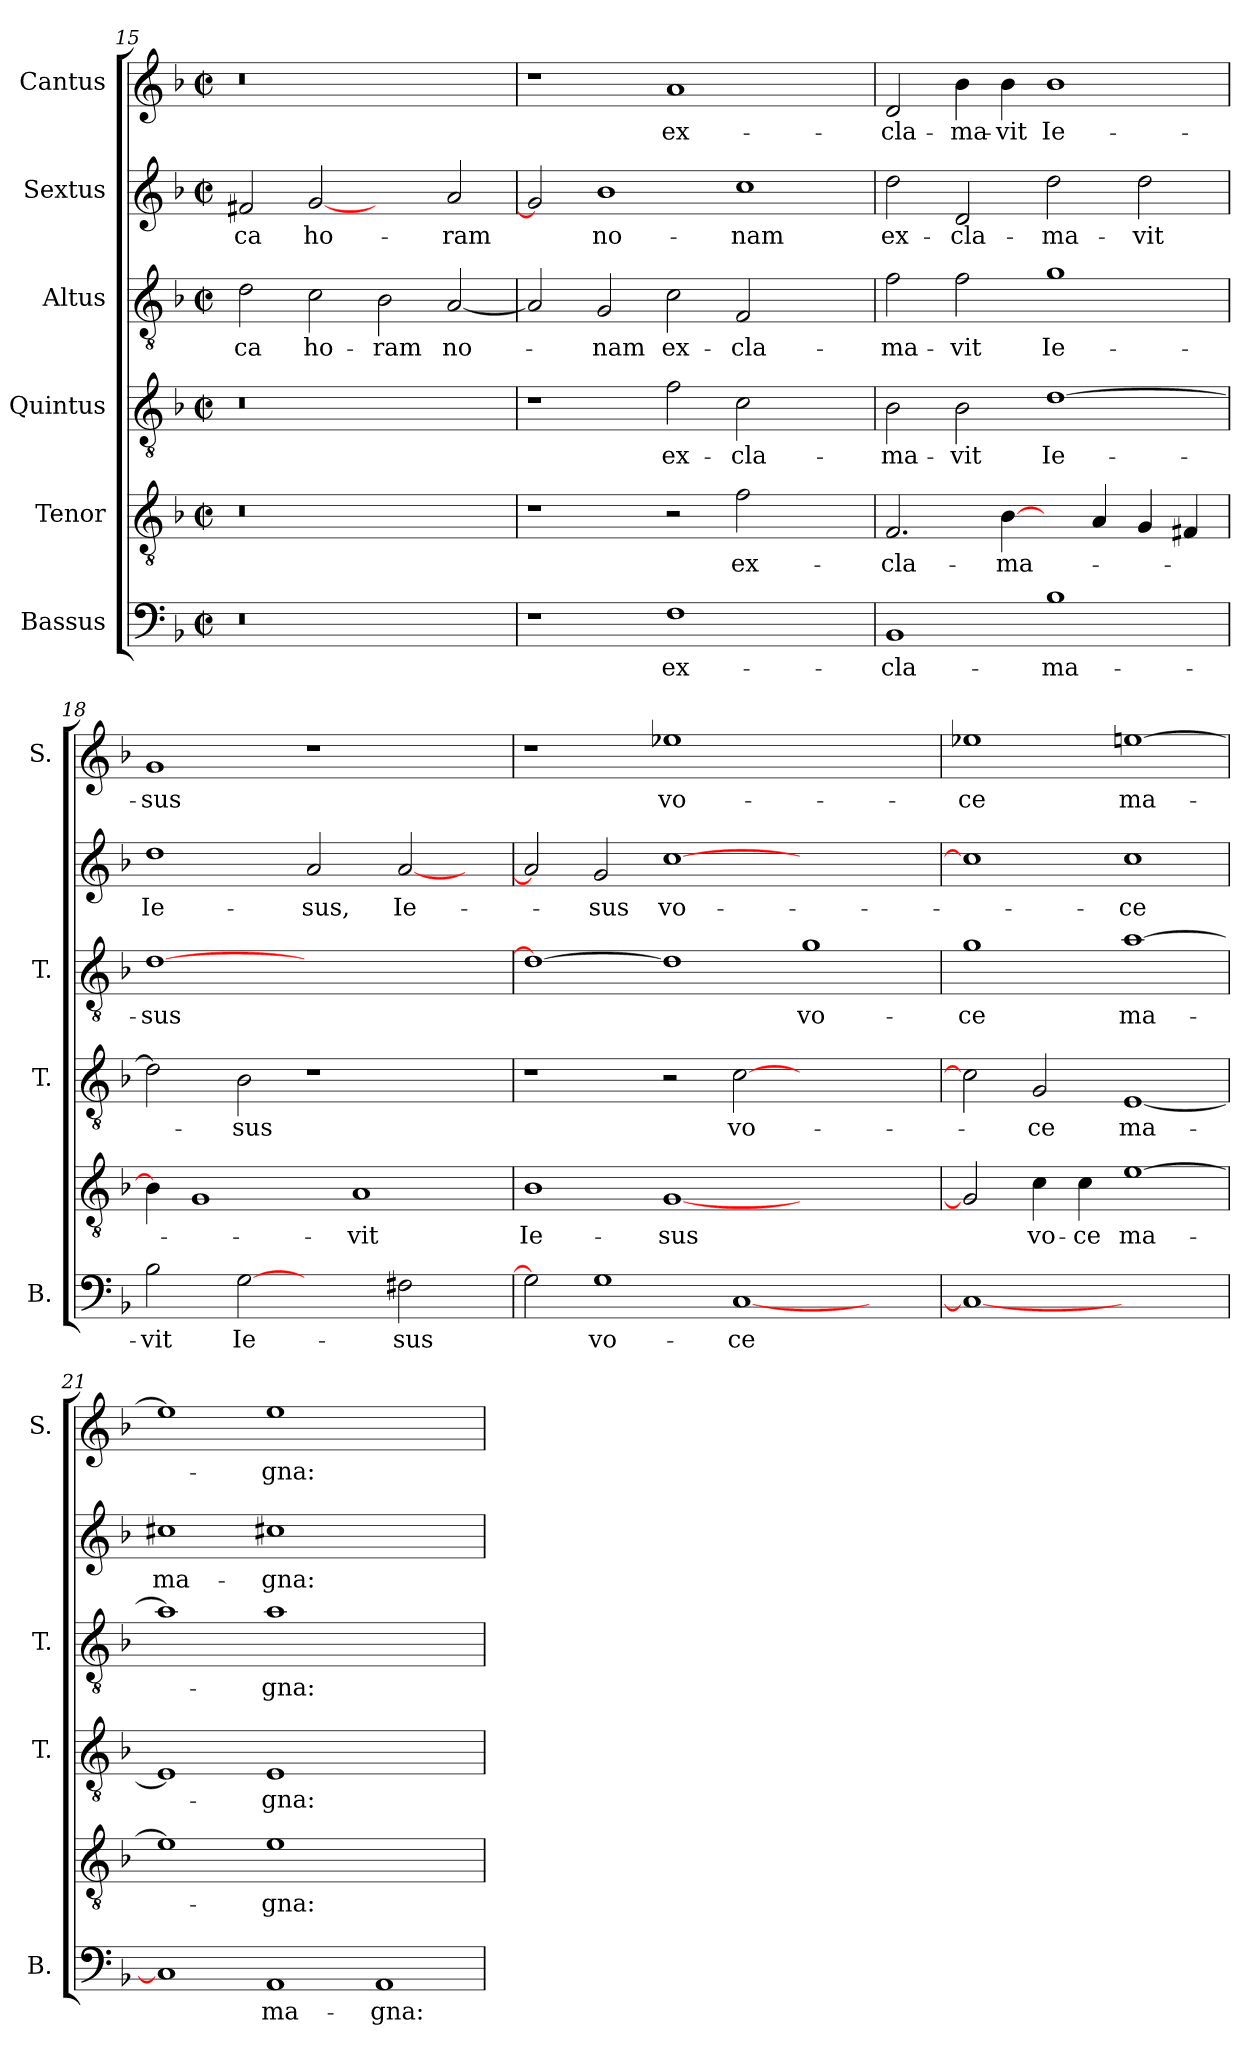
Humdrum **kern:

**kern	**text	**kern	**text	**kern	**text	**kern	**text	**kern	**text	**kern	**text
*part6	*part6	*part5	*part5	*part4	*part4	*part3	*part3	*part2	*part2	*part1	*part1
*staff6	*staff6	*staff5	*staff5	*staff4	*staff4	*staff3	*staff3	*staff2	*staff2	*staff1	*staff1
*I"Bassus	*	*I"Tenor	*	*I"Quintus	*	*I"Altus	*	*I"Sextus	*	*I"Cantus	*
*I'B.	*	*	*	*I'T.	*	*I'T.	*	*	*	*I'S.	*
*clefF4	*	*clefGv2	*	*clefGv2	*	*clefGv2	*	*clefG2	*	*clefG2	*
*k[b-]	*	*k[b-]	*	*k[b-]	*	*k[b-]	*	*k[b-]	*	*k[b-]	*
*F:	*	*F:	*	*F:	*	*F:	*	*F:	*	*F:	*
*M2/2	*	*M2/2	*	*M2/2	*	*M2/2	*	*M2/2	*	*M2/2	*
*met(c|)	*	*met(c|)	*	*met(c|)	*	*met(c|)	*	*met(c|)	*	*met(c|)	*
=15	=15	=15	=15	=15	=15	=15	=15	=15	=15	=15	=15
!LO:N:vis=0	!	!LO:N:vis=0	!	!LO:N:vis=0	!	!	!	!	!	!LO:N:vis=0	!
1r	.	1r	.	1r	.	2d\	-ca	2f#X/	-ca	1r	.
.	.	.	.	.	.	2c\	ho-	[2g/	ho-	.	.
1ryy	.	1ryy	.	1ryy	.	2B-\	-ram	2ryy	.	1ryy	.
.	.	.	.	.	.	[2A/	no-	2a/	-ram	.	.
=16	=16	=16	=16	=16	=16	=16	=16	=16	=16	=16	=16
1r	.	1r	.	1r	.	2A/]	.	2g/]	.	1r	.
.	.	.	.	.	.	2G/	-nam	1b-\	no-	.	.
1F\	ex-	2r	.	2f\	ex-	2c\	ex-	.	.	1a/	ex-
.	.	2f\	ex-	2c\	-cla-	2F/	-cla-	1cc\	-nam	.	.
2ryy	.	2ryy	.	2ryy	.	2ryy	.	.	.	2ryy	.
=17	=17	=17	=17	=17	=17	=17	=17	=17	=17	=17	=17
1BB-/	-cla-	2.F/	-cla-	2B-\	-ma-	2f\	-ma-	2dd\	ex-	2d/	-cla-
.	.	.	.	2B-\	-vit	2f\	-vit	2d/	-cla-	4b-\	-ma-
.	.	[4B-\	-ma-	.	.	.	.	.	.	4b-\	-vit
1B-\	-ma-	4ryy	.	[1d\	Ie-	1g\	Ie-	2dd\	-ma-	1b-\	Ie-
.	.	4A/	.	.	.	.	.	.	.	.	.
.	.	4G/	.	.	.	.	.	2dd\	-vit	.	.
.	.	4F#X/	.	.	.	.	.	.	.	.	.
=18	=18	=18	=18	=18	=18	=18	=18	=18	=18	=18	=18
2B-\	-vit	4B-\]	.	2d\]	.	[1d\	-sus	1dd\	Ie-	1g/	-sus
.	.	1G/	.	.	.	.	.	.	.	.	.
[2G\	Ie-	.	.	2B-\	-sus	.	.	.	.	.	.
2ryy	.	.	.	1r	.	1ryy	.	2a/	-sus,	1r	.
.	.	1A/	-vit	.	.	.	.	.	.	.	.
2F#X\	-sus	.	.	.	.	.	.	[2a/	Ie-	.	.
4ryy	.	.	.	4ryy	.	4ryy	.	4ryy	.	4ryy	.
=19	=19	=19	=19	=19	=19	=19	=19	=19	=19	=19	=19
2G\]	.	1B-\	Ie-	1r	.	1d\_	.	2a/]	.	1r	.
1G\	vo-	.	.	.	.	.	.	2g/	-sus	.	.
.	.	[1G/	-sus	2r	.	1d\]	.	[1cc\	vo-	1ee-X\	vo-
[1C/	-ce	.	.	[2c\	vo-	.	.	.	.	.	.
.	.	1ryy	.	1ryy	.	1g\	vo-	1ryy	.	1ryy	.
2ryy	.	.	.	.	.	.	.	.	.	.	.
=20	=20	=20	=20	=20	=20	=20	=20	=20	=20	=20	=20
1C/_	.	2G/]	.	2c\]	.	1g\	-ce	1cc\]	.	1ee-X\	-ce
.	.	4c\	vo-	2G/	-ce	.	.	.	.	.	.
.	.	4c\	-ce	.	.	.	.	.	.	.	.
1ryy	.	[1e\	ma-	[1E/	ma-	[1a\	ma-	1cc\	-ce	[1een\	ma-
=21	=21	=21	=21	=21	=21	=21	=21	=21	=21	=21	=21
1C/]	.	1e\]	.	1E/]	.	1a\]	.	1cc#X\	ma-	1ee\]	.
1AA/	ma-	1e\	-gna:	1E/	-gna:	1a\	-gna:	1cc#X\	-gna:	1ee\	-gna:
1AA/	-gna:	1ryy	.	1ryy	.	1ryy	.	1ryy	.	1ryy	.
=	=	=	=	=	=	=	=	=	=	=	=
*-	*-	*-	*-	*-	*-	*-	*-	*-	*-	*-	*-
